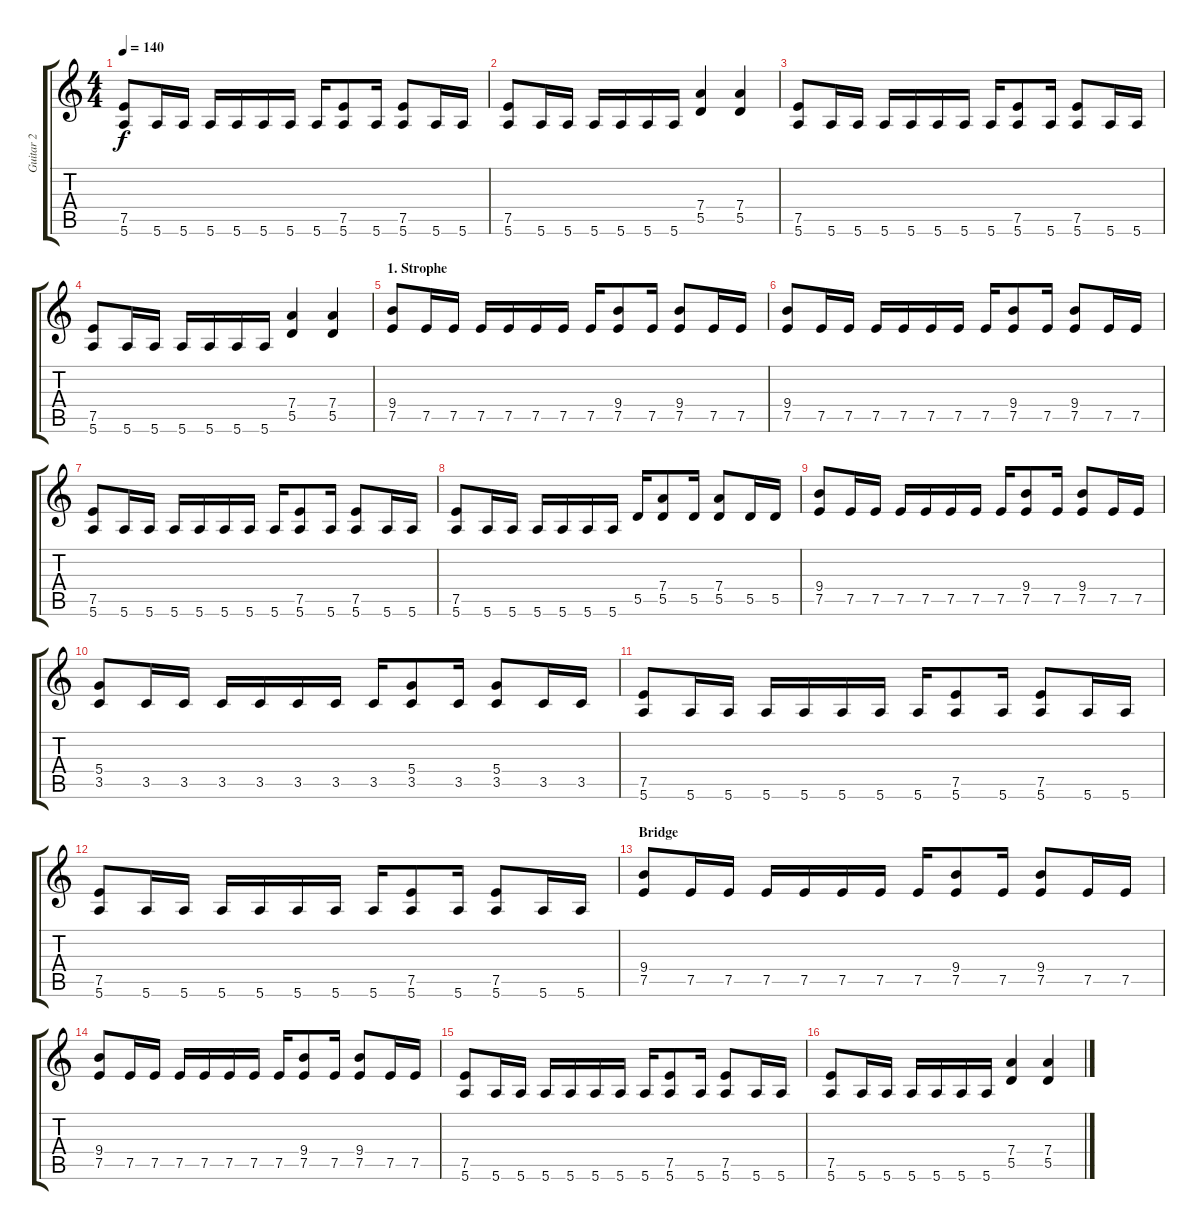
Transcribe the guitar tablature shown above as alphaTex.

\track ("Guitar 2" "Guitar 2") {instrument distortionguitar}
\staff {score tabs}
\tuning (E4 B3 G3 D3 A2 E2) {hide}
\ts (4 4)
\tempo 140
\clef g2
\ks c
(7.5 5.6).8{dy f} 5.6.16 5.6.16 5.6.16 5.6.16 5.6.16 5.6.16 5.6.16 (7.5 5.6).8 5.6.16 (7.5 5.6).8 5.6.16 5.6.16 |
(7.5 5.6).8 5.6.16 5.6.16 5.6.16 5.6.16 5.6.16 5.6.16 (7.4 5.5).4 (7.4 5.5).4 |
(7.5 5.6).8 5.6.16 5.6.16 5.6.16 5.6.16 5.6.16 5.6.16 5.6.16 (7.5 5.6).8 5.6.16 (7.5 5.6).8 5.6.16 5.6.16 |
(7.5 5.6).8 5.6.16 5.6.16 5.6.16 5.6.16 5.6.16 5.6.16 (7.4 5.5).4 (7.4 5.5).4 |
\section ("" "1. Strophe")
(9.4 7.5).8 7.5.16 7.5.16 7.5.16 7.5.16 7.5.16 7.5.16 7.5.16 (9.4 7.5).8 7.5.16 (9.4 7.5).8 7.5.16 7.5.16 |
(9.4 7.5).8 7.5.16 7.5.16 7.5.16 7.5.16 7.5.16 7.5.16 7.5.16 (9.4 7.5).8 7.5.16 (9.4 7.5).8 7.5.16 7.5.16 |
(7.5 5.6).8 5.6.16 5.6.16 5.6.16 5.6.16 5.6.16 5.6.16 5.6.16 (7.5 5.6).8 5.6.16 (7.5 5.6).8 5.6.16 5.6.16 |
(7.5 5.6).8 5.6.16 5.6.16 5.6.16 5.6.16 5.6.16 5.6.16 5.5.16 (7.4 5.5).8 5.5.16 (7.4 5.5).8 5.5.16 5.5.16 |
(9.4 7.5).8 7.5.16 7.5.16 7.5.16 7.5.16 7.5.16 7.5.16 7.5.16 (9.4 7.5).8 7.5.16 (9.4 7.5).8 7.5.16 7.5.16 |
(5.4 3.5).8 3.5.16 3.5.16 3.5.16 3.5.16 3.5.16 3.5.16 3.5.16 (5.4 3.5).8 3.5.16 (5.4 3.5).8 3.5.16 3.5.16 |
(7.5 5.6).8 5.6.16 5.6.16 5.6.16 5.6.16 5.6.16 5.6.16 5.6.16 (7.5 5.6).8 5.6.16 (7.5 5.6).8 5.6.16 5.6.16 |
(7.5 5.6).8 5.6.16 5.6.16 5.6.16 5.6.16 5.6.16 5.6.16 5.6.16 (7.5 5.6).8 5.6.16 (7.5 5.6).8 5.6.16 5.6.16 |
\section ("" "Bridge")
(9.4 7.5).8 7.5.16 7.5.16 7.5.16 7.5.16 7.5.16 7.5.16 7.5.16 (9.4 7.5).8 7.5.16 (9.4 7.5).8 7.5.16 7.5.16 |
(9.4 7.5).8 7.5.16 7.5.16 7.5.16 7.5.16 7.5.16 7.5.16 7.5.16 (9.4 7.5).8 7.5.16 (9.4 7.5).8 7.5.16 7.5.16 |
(7.5 5.6).8 5.6.16 5.6.16 5.6.16 5.6.16 5.6.16 5.6.16 5.6.16 (7.5 5.6).8 5.6.16 (7.5 5.6).8 5.6.16 5.6.16 |
(7.5 5.6).8 5.6.16 5.6.16 5.6.16 5.6.16 5.6.16 5.6.16 (7.4 5.5).4 (7.4 5.5).4
